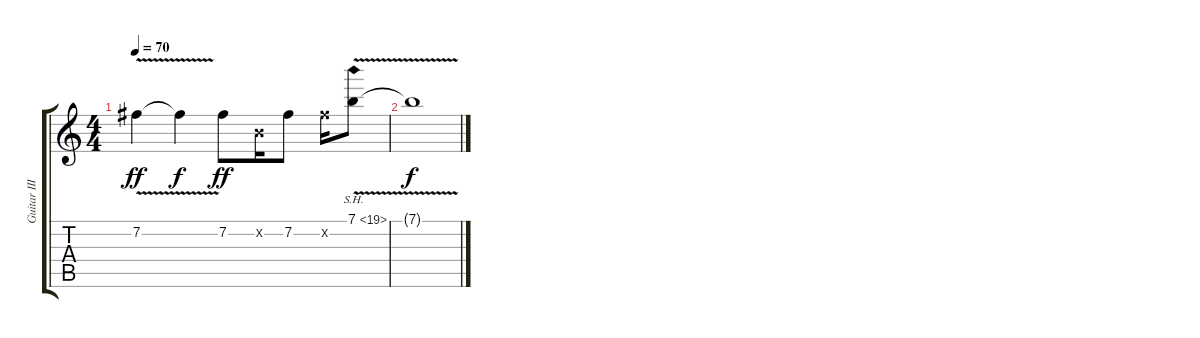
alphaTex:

\track ("Guitar III (Outro)" "Guitar III") {instrument distortionguitar}
\staff {score tabs}
\tuning (E4 B3 G3 D3 A2 E2) {hide}
\ts (4 4)
\tempo 70
\clef g2
\ks c
7.2{v}.4{dy ff} 7.2{t}.4{dy f} 7.2.8{dy ff} 0.2{x}.16 7.2.8 7.2{x}.16 7.1{sh 12 v}.8 |
7.1{t}.1{dy f}
